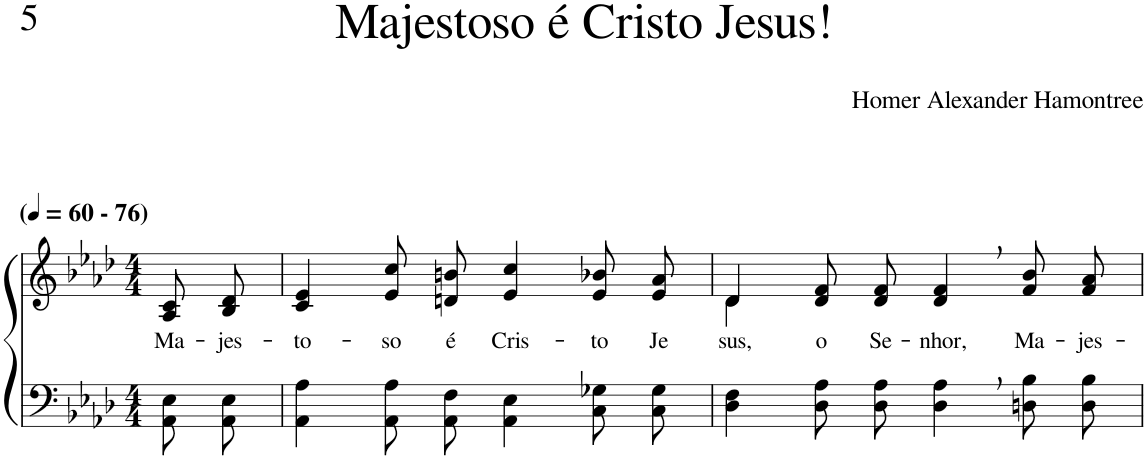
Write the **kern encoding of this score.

**kern	**kern	**text
*part2	*part1	*part1
*staff2	*staff1	*staff1
*I"Parte III e IV	*I"Parte I e II	*
*clefF4	*clefG2	*
*Trd-1c-2	*Trd-1c-2	*
*k[b-e-a-d-]	*k[b-e-a-d-]	*
*M4/4	*M4/4	*
*MM60	*MM60	*
=1	=1	=1
!	!LO:TX:a:B:t=(	!
!	!LO:TX:a:B:t=- 76)	!
!	!	!LO:LY:b
8AA-/ 8E-/L	8A-/ 8c/L	Ma-
!	!	!LO:LY:b
8AA-/ 8E-/J	8B-/ 8d-/J	-jes-
=2	=2	=2
!	!	!LO:LY:b
4AA-\ 4A-\	4c/ 4e-/	-to-
!	!	!LO:LY:b
8AA-/ 8A-/L	8e-/ 8cc/L	-so
!	!	!LO:LY:b
8AA-/ 8F/J	8dn/ 8bn/J	é
!	!	!LO:LY:b
4AA-\ 4E-\	4e-/ 4cc/	Cris-
!	!	!LO:LY:b
8C\ 8G-X\L	8e-/ 8b-X/L	-to
!	!	!LO:LY:b
8C\ 8G-\J	8e-/ 8a-/J	Je-
=3	=3	=3
*	*^	*
!	!	!	!LO:LY:b
4D-\ 4F\	4d-/	4d-\	-sus,
!	!	!	!LO:LY:b
8D-\ 8A-\L	8d-/ 8f/L	2.ryy	o
!	!	!	!LO:LY:b
8D-\ 8A-\J	8d-/ 8f/J	.	Se-
!	!	!	!LO:LY:b
4D-\, 4A-\,	4d-/, 4f/,	.	-nhor,
!	!	!	!LO:LY:b
8Dn\ 8B-\L	8f/ 8b-/L	.	Ma-
!	!	!	!LO:LY:b
8D\ 8B-\J	8f/ 8a-/J	.	-jes-
*	*v	*v	*
=	=	=
*-	*-	*-
